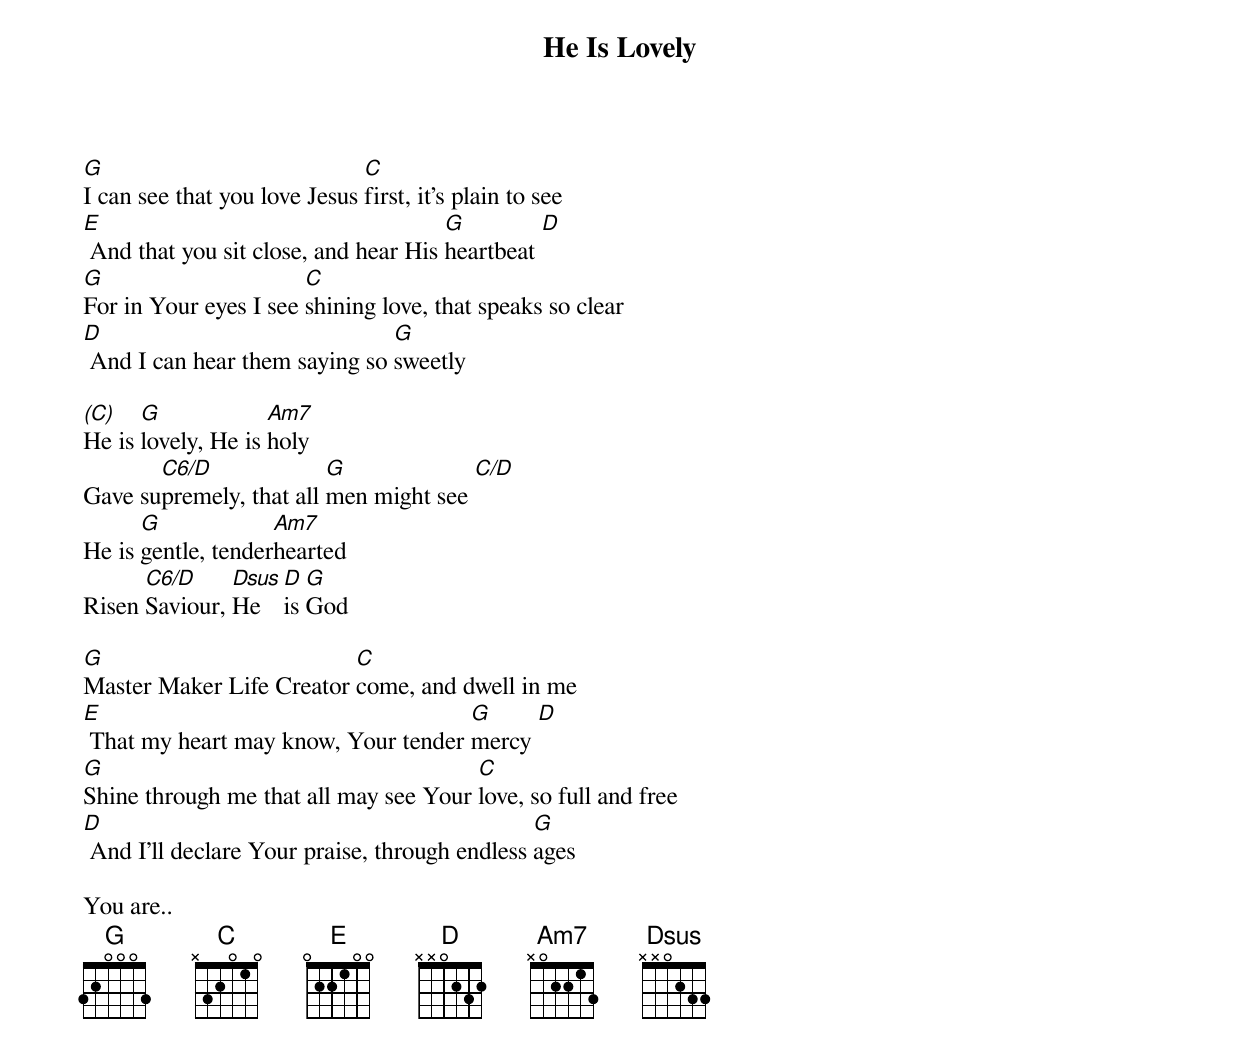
{title: He Is Lovely}
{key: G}
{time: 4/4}
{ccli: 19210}
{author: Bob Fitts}
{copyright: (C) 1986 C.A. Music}

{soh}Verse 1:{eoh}
[G]I can see that you love Jesus [C]first, it's plain to see
[E] And that you sit close, and hear His [G]heartbeat [D]
[G]For in Your eyes I see [C]shining love, that speaks so clear
[D] And I can hear them saying so [G]sweetly

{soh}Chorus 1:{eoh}
[(C)]He is [G]lovely, He is [Am7]holy
Gave su[C6/D]premely, that all [G]men might see [C/D]
He is [G]gentle, tender[Am7]hearted
Risen [C6/D]Saviour, [Dsus]He [D]is [G]God

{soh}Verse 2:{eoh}
[G]Master Maker Life Creator [C]come, and dwell in me
[E] That my heart may know, Your tender [G]mercy [D]
[G]Shine through me that all may see Your [C]love, so full and free
[D] And I'll declare Your praise, through endless [G]ages

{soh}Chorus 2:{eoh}
You are..
